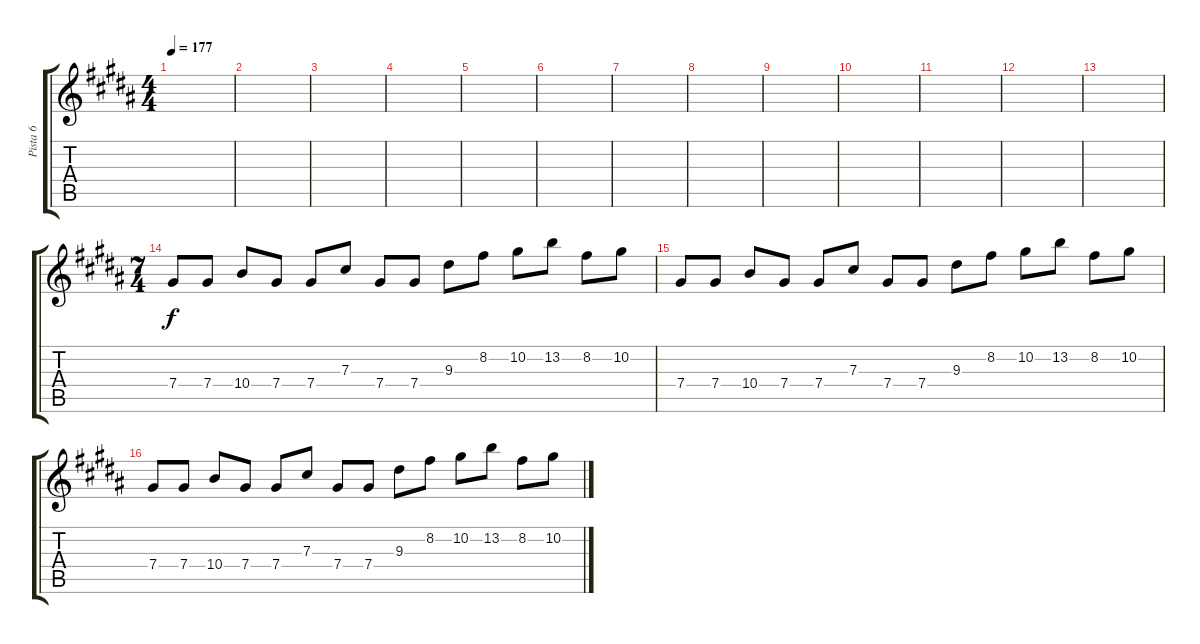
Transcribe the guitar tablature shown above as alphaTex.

\track ("Pista 6" "Pista 6") {instrument overdrivenguitar}
\staff {score tabs}
\tuning (Eb4 Bb3 Gb3 Db3 Ab2 Eb2) {hide}
\ts (4 4)
\tempo 177
\clef g2
\ks g#minor
|
|
|
|
|
|
|
|
|
|
|
|
|
\ts (7 4)
7.4.8 7.4.8 10.4.8 7.4.8 7.4.8 7.3.8 7.4.8 7.4.8 9.3.8 8.2.8 10.2.8 13.2.8 8.2.8 10.2.8 |
7.4.8 7.4.8 10.4.8 7.4.8 7.4.8 7.3.8 7.4.8 7.4.8 9.3.8 8.2.8 10.2.8 13.2.8 8.2.8 10.2.8 |
7.4.8 7.4.8 10.4.8 7.4.8 7.4.8 7.3.8 7.4.8 7.4.8 9.3.8 8.2.8 10.2.8 13.2.8 8.2.8 10.2.8
